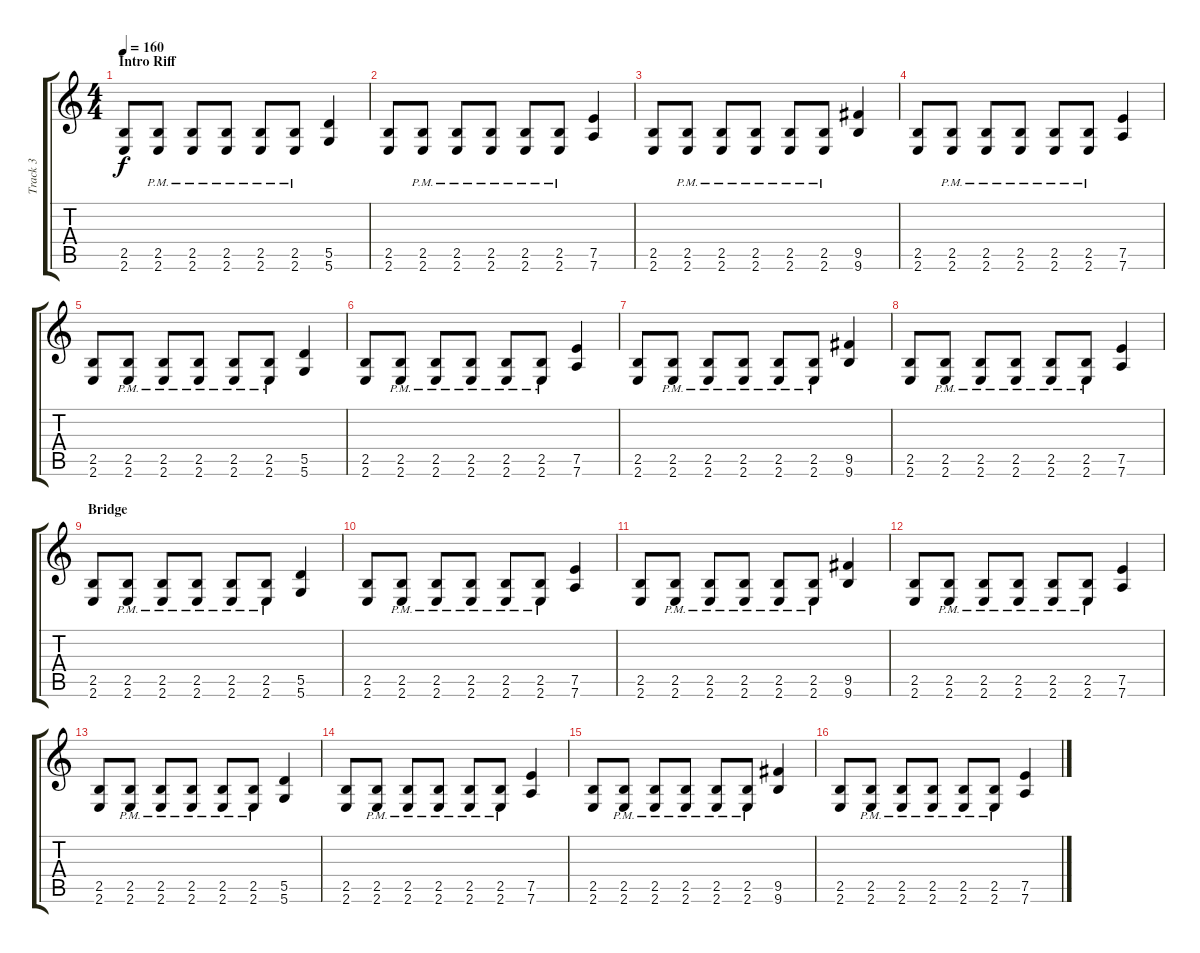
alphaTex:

\track ("Track 3" "Track 3") {instrument distortionguitar}
\staff {score tabs}
\tuning (E4 B3 G3 D3 A2 D2) {hide}
\ts (4 4)
\section ("" "Intro Riff")
\tempo 160
\clef g2
\ks c
(2.5 2.6).8{dy f} (2.5{pm} 2.6{pm}).8 (2.5{pm} 2.6{pm}).8 (2.5{pm} 2.6{pm}).8 (2.5{pm} 2.6{pm}).8 (2.5{pm} 2.6{pm}).8 (5.5 5.6).4 |
(2.5 2.6).8 (2.5{pm} 2.6{pm}).8 (2.5{pm} 2.6{pm}).8 (2.5{pm} 2.6{pm}).8 (2.5{pm} 2.6{pm}).8 (2.5{pm} 2.6{pm}).8 (7.5 7.6).4 |
(2.5 2.6).8 (2.5{pm} 2.6{pm}).8 (2.5{pm} 2.6{pm}).8 (2.5{pm} 2.6{pm}).8 (2.5{pm} 2.6{pm}).8 (2.5{pm} 2.6{pm}).8 (9.5 9.6).4 |
(2.5 2.6).8 (2.5{pm} 2.6{pm}).8 (2.5{pm} 2.6{pm}).8 (2.5{pm} 2.6{pm}).8 (2.5{pm} 2.6{pm}).8 (2.5{pm} 2.6{pm}).8 (7.5 7.6).4 |
(2.5 2.6).8 (2.5{pm} 2.6{pm}).8 (2.5{pm} 2.6{pm}).8 (2.5{pm} 2.6{pm}).8 (2.5{pm} 2.6{pm}).8 (2.5{pm} 2.6{pm}).8 (5.5 5.6).4 |
(2.5 2.6).8 (2.5{pm} 2.6{pm}).8 (2.5{pm} 2.6{pm}).8 (2.5{pm} 2.6{pm}).8 (2.5{pm} 2.6{pm}).8 (2.5{pm} 2.6{pm}).8 (7.5 7.6).4 |
(2.5 2.6).8 (2.5{pm} 2.6{pm}).8 (2.5{pm} 2.6{pm}).8 (2.5{pm} 2.6{pm}).8 (2.5{pm} 2.6{pm}).8 (2.5{pm} 2.6{pm}).8 (9.5 9.6).4 |
(2.5 2.6).8 (2.5{pm} 2.6{pm}).8 (2.5{pm} 2.6{pm}).8 (2.5{pm} 2.6{pm}).8 (2.5{pm} 2.6{pm}).8 (2.5{pm} 2.6{pm}).8 (7.5 7.6).4 |
\section ("" "Bridge")
(2.5 2.6).8 (2.5{pm} 2.6{pm}).8 (2.5{pm} 2.6{pm}).8 (2.5{pm} 2.6{pm}).8 (2.5{pm} 2.6{pm}).8 (2.5{pm} 2.6{pm}).8 (5.5 5.6).4 |
(2.5 2.6).8 (2.5{pm} 2.6{pm}).8 (2.5{pm} 2.6{pm}).8 (2.5{pm} 2.6{pm}).8 (2.5{pm} 2.6{pm}).8 (2.5{pm} 2.6{pm}).8 (7.5 7.6).4 |
(2.5 2.6).8 (2.5{pm} 2.6{pm}).8 (2.5{pm} 2.6{pm}).8 (2.5{pm} 2.6{pm}).8 (2.5{pm} 2.6{pm}).8 (2.5{pm} 2.6{pm}).8 (9.5 9.6).4 |
(2.5 2.6).8 (2.5{pm} 2.6{pm}).8 (2.5{pm} 2.6{pm}).8 (2.5{pm} 2.6{pm}).8 (2.5{pm} 2.6{pm}).8 (2.5{pm} 2.6{pm}).8 (7.5 7.6).4 |
(2.5 2.6).8 (2.5{pm} 2.6{pm}).8 (2.5{pm} 2.6{pm}).8 (2.5{pm} 2.6{pm}).8 (2.5{pm} 2.6{pm}).8 (2.5{pm} 2.6{pm}).8 (5.5 5.6).4 |
(2.5 2.6).8 (2.5{pm} 2.6{pm}).8 (2.5{pm} 2.6{pm}).8 (2.5{pm} 2.6{pm}).8 (2.5{pm} 2.6{pm}).8 (2.5{pm} 2.6{pm}).8 (7.5 7.6).4 |
(2.5 2.6).8 (2.5{pm} 2.6{pm}).8 (2.5{pm} 2.6{pm}).8 (2.5{pm} 2.6{pm}).8 (2.5{pm} 2.6{pm}).8 (2.5{pm} 2.6{pm}).8 (9.5 9.6).4 |
(2.5 2.6).8 (2.5{pm} 2.6{pm}).8 (2.5{pm} 2.6{pm}).8 (2.5{pm} 2.6{pm}).8 (2.5{pm} 2.6{pm}).8 (2.5{pm} 2.6{pm}).8 (7.5 7.6).4
